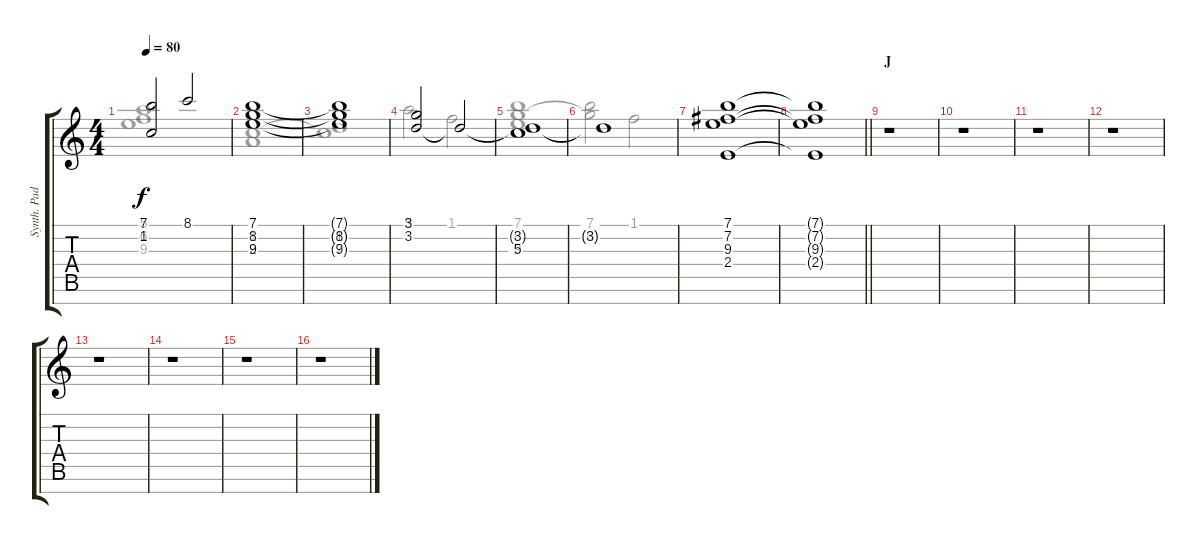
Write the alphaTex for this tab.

\track ("Synth. Pad" "Synth. Pad") {instrument pad2warm}
\staff {score tabs}
\tuning (E5 B4 G4 D4 A3 E3 B2) {hide}
\voice
\ts (4 4)
\tempo 80
\clef g2
\ks c
(7.1{t} 1.2).2{dy f} 8.1.2 |
(7.1 8.2 9.3).1 |
(7.1{t} 8.2{t} 9.3{t}).1 |
(3.1 3.2).2 3.2{t}.2 |
(3.2{t} 5.3).1 |
3.2{t}.1 |
(7.1 7.2 9.3 2.4).1 |
\barLineRight lightlight
(7.1{t} 7.2{t} 9.3{t} 2.4{t}).1 |
\section ("" "J")
r.1 |
r.1 |
r.1 |
r.1 |
r.1 |
r.1 |
r.1 |
r.1
\voice
\clef g2
\ottava regular
\simile none
\ks c
(5.1 6.2 9.3).1{dy f} |
(1.2 2.3).1 |
(1.2{t} 7.3).1 |
5.1.2 1.1.2 |
(7.1 8.2 9.3).1 |
(7.1 8.2{t}).2 1.1.2 |
|
\barLineRight lightlight
|
|
|
|
|
|
|
|
